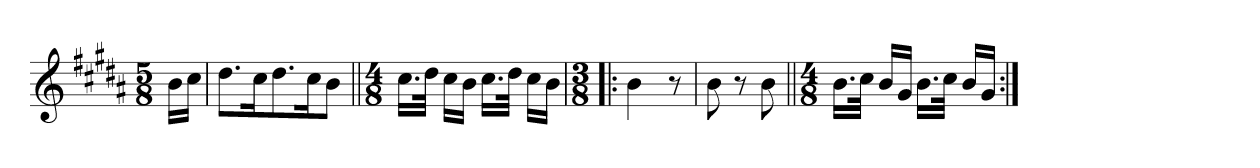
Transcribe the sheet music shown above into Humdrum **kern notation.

**kern
*part1
*staff1
*clefG2
*k[f#c#g#d#a#]
*M5/8
=
16b\LL
16cc#\JJ
=1
8.dd#\L
16cc#\K
8.dd#\
16cc#\K
8b\J
=2||
*M4/8
16.cc#\LL
32dd#\JJk
16cc#\LL
16b\JJ
16.cc#\LL
32dd#\JJk
16cc#\LL
16b\JJ
=3!|:
*M3/8
4b\
8r
=4
8b\
8r
8b\
=5||
*M4/8
16.b\LL
32cc#\JJk
16b/LL
16g#/JJ
16.b\LL
32cc#\JJk
16b/LL
16g#/JJ
=:|!
*-
